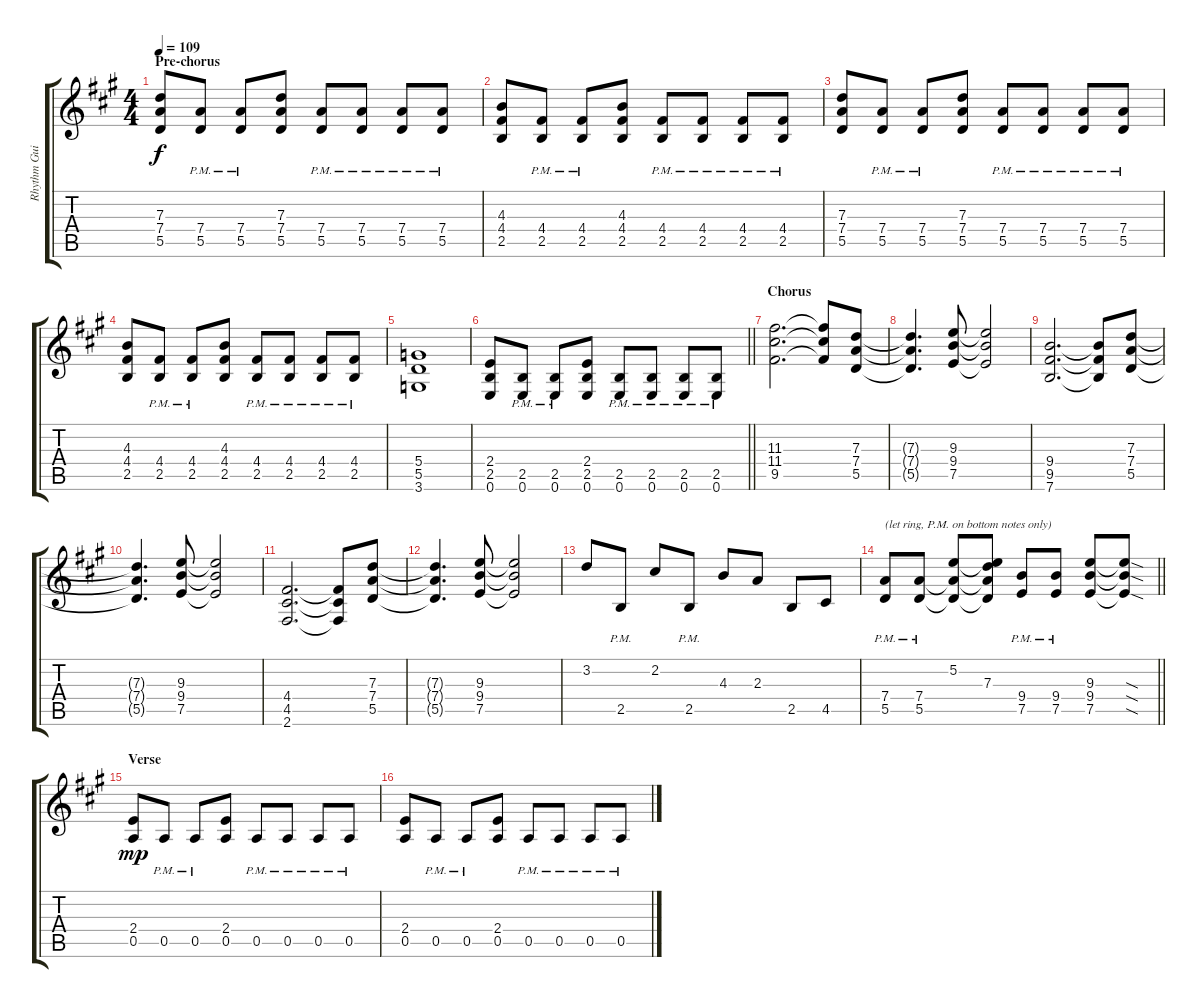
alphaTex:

\track ("Rhythm Guitar" "Rhythm Gui") {instrument distortionguitar}
\staff {score tabs}
\tuning (E4 B3 G3 D3 A2 E2) {hide}
\ts (4 4)
\section ("" "Pre-chorus")
\tempo 109
\clef g2
\ks f#minor
(7.3 7.4 5.5).8{dy f} (7.4{pm} 5.5{pm}).8 (7.4{pm} 5.5{pm}).8 (7.3 7.4 5.5).8 (7.4{pm} 5.5{pm}).8 (7.4{pm} 5.5{pm}).8 (7.4{pm} 5.5{pm}).8 (7.4{pm} 5.5{pm}).8 |
(4.3 4.4 2.5).8 (4.4{pm} 2.5{pm}).8 (4.4{pm} 2.5{pm}).8 (4.3 4.4 2.5).8 (4.4{pm} 2.5{pm}).8 (4.4{pm} 2.5{pm}).8 (4.4{pm} 2.5{pm}).8 (4.4{pm} 2.5{pm}).8 |
(7.3 7.4 5.5).8 (7.4{pm} 5.5{pm}).8 (7.4{pm} 5.5{pm}).8 (7.3 7.4 5.5).8 (7.4{pm} 5.5{pm}).8 (7.4{pm} 5.5{pm}).8 (7.4{pm} 5.5{pm}).8 (7.4{pm} 5.5{pm}).8 |
(4.3 4.4 2.5).8 (4.4{pm} 2.5{pm}).8 (4.4{pm} 2.5{pm}).8 (4.3 4.4 2.5).8 (4.4{pm} 2.5{pm}).8 (4.4{pm} 2.5{pm}).8 (4.4{pm} 2.5{pm}).8 (4.4{pm} 2.5{pm}).8 |
(5.4 5.5 3.6).1 |
\barLineRight lightlight
(2.4 2.5 0.6).8 (2.5{pm} 0.6{pm}).8 (2.5{pm} 0.6{pm}).8 (2.4 2.5 0.6).8 (2.5{pm} 0.6{pm}).8 (2.5{pm} 0.6{pm}).8 (2.5{pm} 0.6{pm}).8 (2.5{pm} 0.6{pm}).8 |
\section ("" "Chorus")
(11.3 11.4 9.5).2{d} (11.3{t} 11.4{t} 9.5{t}).8 (7.3 7.4 5.5).8 |
(7.3{t} 7.4{t} 5.5{t}).4{d} (9.3 9.4 7.5).8 (9.3{t} 9.4{t} 7.5{t}).2 |
(9.4 9.5 7.6).2{d} (9.4{t} 9.5{t} 7.6{t}).8 (7.3 7.4 5.5).8 |
(7.3{t} 7.4{t} 5.5{t}).4{d} (9.3 9.4 7.5).8 (9.3{t} 9.4{t} 7.5{t}).2 |
(4.4 4.5 2.6).2{d} (4.4{t} 4.5{t} 2.6{t}).8 (7.3 7.4 5.5).8 |
(7.3{t} 7.4{t} 5.5{t}).4{d} (9.3 9.4 7.5).8 (9.3{t} 9.4{t} 7.5{t}).2 |
3.2.8 2.5{pm}.8 2.2.8 2.5{pm}.8 4.3.8 2.3.8 2.5.8 4.5.8 |
\barLineRight lightlight
(7.4{pm} 5.5{pm}).8{txt "(let ring, P.M. on bottom notes only)"} (7.4{pm} 5.5{pm}).8 (5.2 7.4{t} 5.5{t}).8 (5.2{t} 7.3 7.4{t} 5.5{t}).8 (9.4{pm} 7.5{pm}).8 (9.4{pm} 7.5{pm}).8 (9.3 9.4 7.5).8 (9.3{sod t} 9.4{sod t} 7.5{sod t}).8 |
\section ("" "Verse")
(2.4 0.5).8{dy mp} 0.5{pm}.8 0.5{pm}.8 (2.4 0.5).8 0.5{pm}.8 0.5{pm}.8 0.5{pm}.8 0.5{pm}.8 |
(2.4 0.5).8 0.5{pm}.8 0.5{pm}.8 (2.4 0.5).8 0.5{pm}.8 0.5{pm}.8 0.5{pm}.8 0.5{pm}.8
